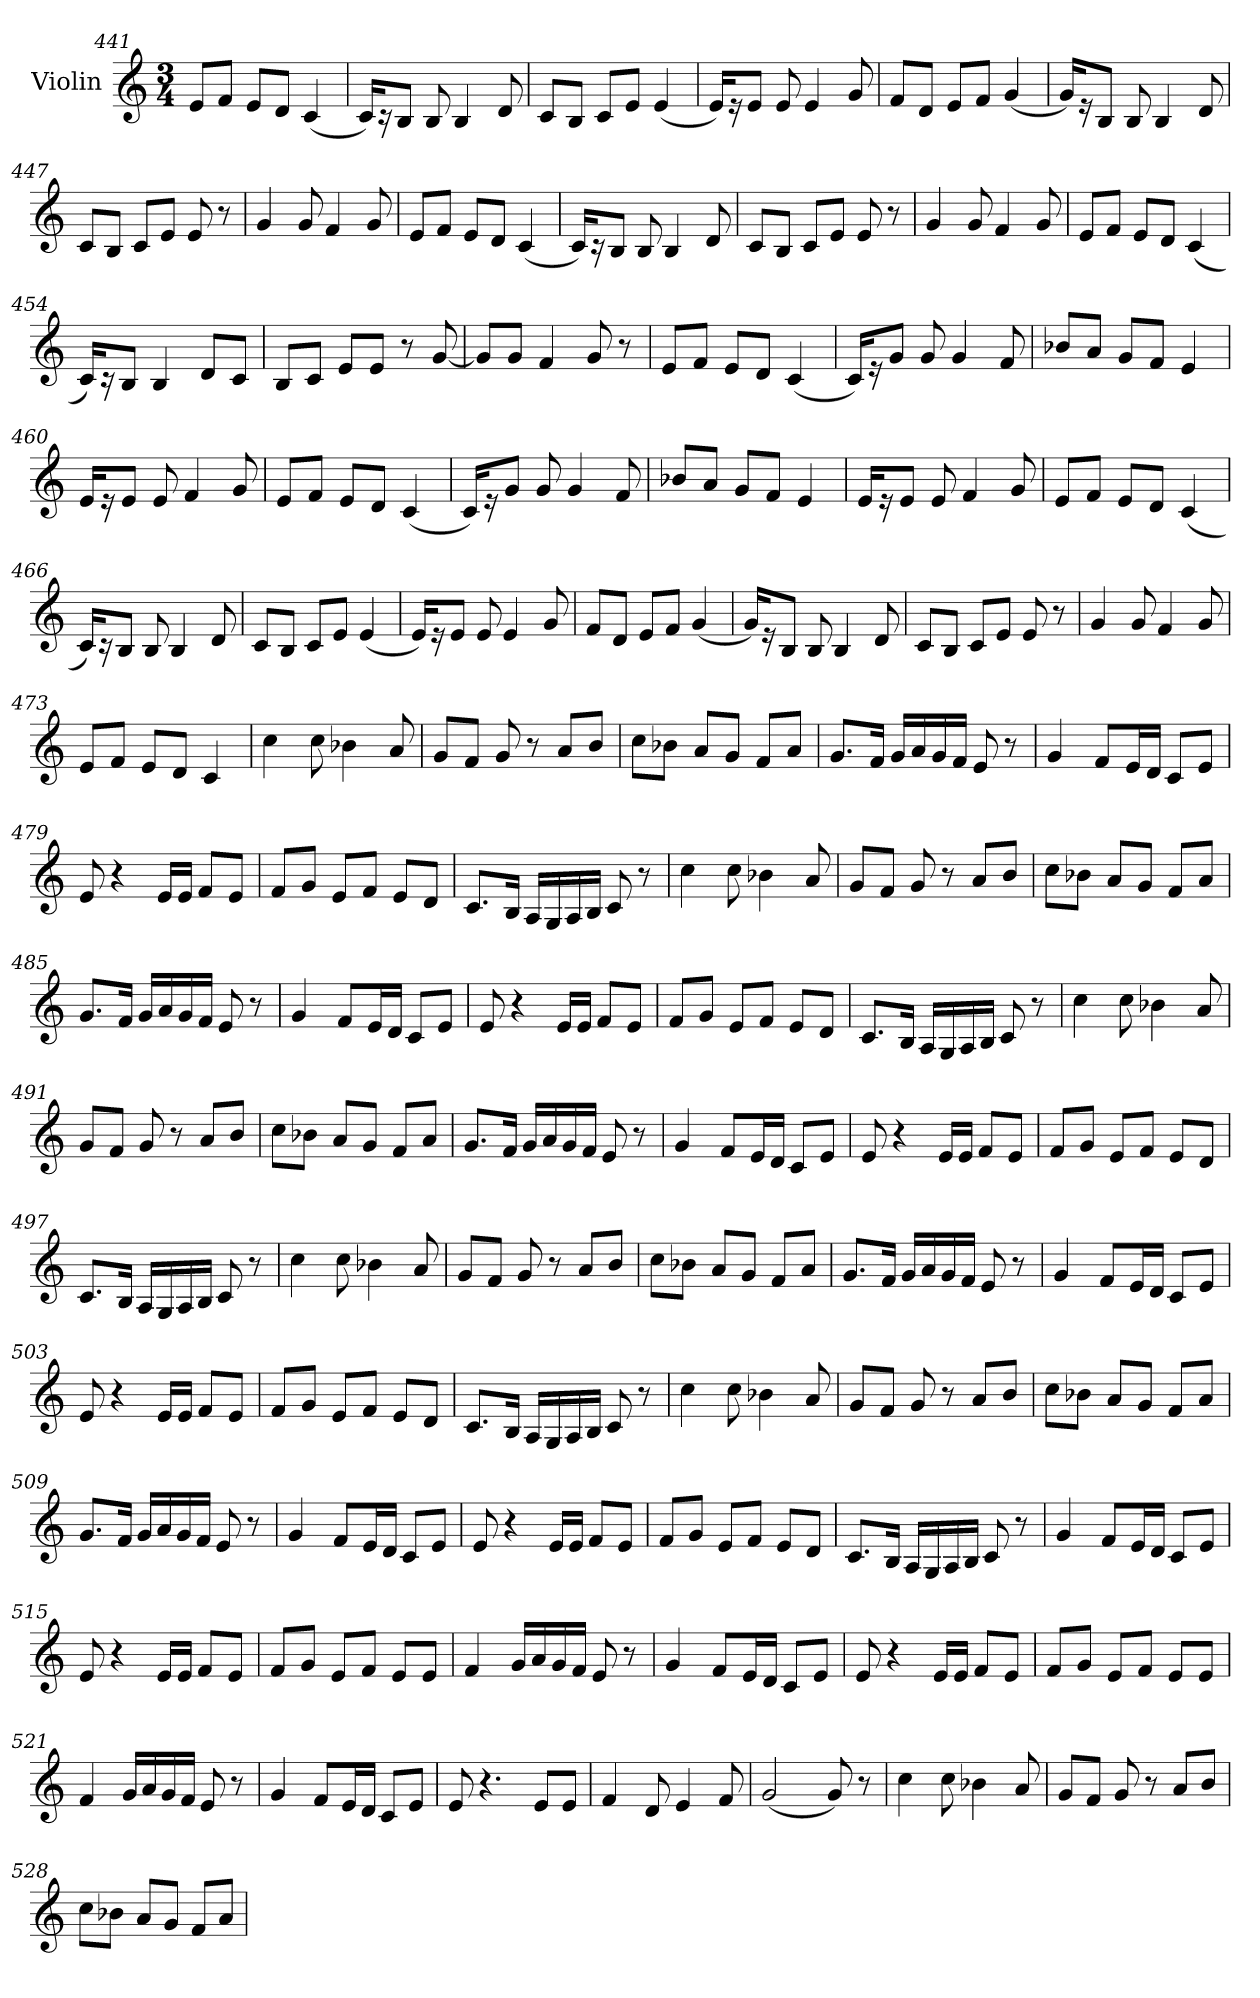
**kern
*part1
*staff1
*I"Violin
*clefG2
*k[]
*M3/4
=441
8e/L
8f/J
8e/L
8d/J
(4c/
=442
16c/KL)
16r
8B/J
8B/
4B/
8d/
=443
8c/L
8B/J
8c/L
8e/J
(4e/
!!LO:LB:g=z
=444
16e/KL)
16r
8e/J
8e/
4e/
8g/
!!LO:LB:g=z
=445
8f/L
8d/J
8e/L
8f/J
(4g/
=446
16g/KL)
16r
8B/J
8B/
4B/
8d/
=447
8c/L
8B/J
8c/L
8e/J
8e/
8r
=448
4g/
8g/
4f/
8g/
=449
8e/L
8f/J
8e/L
8d/J
(4c/
=450
16c/KL)
16r
8B/J
8B/
4B/
8d/
!!LO:LB:g=z
=451
8c/L
8B/J
8c/L
8e/J
8e/
8r
=452
4g/
8g/
4f/
8g/
=453
8e/L
8f/J
8e/L
8d/J
(4c/
=454
16c/KL)
16r
8B/J
4B/
8d/L
8c/J
=455
8B/L
8c/J
8e/L
8e/J
8r
[8g/
=456
8g/L]
8g/J
4f/
8g/
8r
!!LO:LB:g=z
=457
8e/L
8f/J
8e/L
8d/J
(4c/
=458
16c/KL)
16r
8g/J
8g/
4g/
8f/
=459
8b-X/L
8a/J
8g/L
8f/J
4e/
=460
16e/KL
16r
8e/J
8e/
4f/
8g/
=461
8e/L
8f/J
8e/L
8d/J
(4c/
=462
16c/KL)
16r
8g/J
8g/
4g/
8f/
!!LO:LB:g=z
=463
8b-X/L
8a/J
8g/L
8f/J
4e/
=464
16e/KL
16r
8e/J
8e/
4f/
8g/
=465
8e/L
8f/J
8e/L
8d/J
(4c/
=466
16c/KL)
16r
8B/J
8B/
4B/
8d/
=467
8c/L
8B/J
8c/L
8e/J
(4e/
!!LO:LB:g=z
=468
16e/KL)
16r
8e/J
8e/
4e/
8g/
!!LO:PB:g=z
=469
8f/L
8d/J
8e/L
8f/J
(4g/
=470
16g/KL)
16r
8B/J
8B/
4B/
8d/
=471
8c/L
8B/J
8c/L
8e/J
8e/
8r
=472
4g/
8g/
4f/
8g/
=473
8e/L
8f/J
8e/L
8d/J
4c/
=474
*MM55
4cc\
8cc\
4b-X\
8a/
!!LO:LB:g=z
=475
8g/L
8f/J
8g/
8r
8a/L
8b/J
=476
8cc\L
8b-X\J
8a/L
8g/J
8f/L
8a/J
=477
8.g/L
16f/Jk
16g/LL
16a/
16g/
16f/JJ
8e/
8r
=478
4g/
8f/L
16e/L
16d/JJ
8c/L
8e/J
=479
8e/
4r
16e/LL
16e/JJ
8f/L
8e/J
!!LO:LB:g=z
=480
8f/L
8g/J
8e/L
8f/J
8e/L
8d/J
=481
8.c/L
16B/Jk
16A/LL
16G/
16A/
16B/JJ
8c/
8r
=482
4cc\
8cc\
4b-X\
8a/
=483
8g/L
8f/J
8g/
8r
8a/L
8b/J
=484
8cc\L
8b-X\J
8a/L
8g/J
8f/L
8a/J
!!LO:LB:g=z
=485
8.g/L
16f/Jk
16g/LL
16a/
16g/
16f/JJ
8e/
8r
!!LO:LB:g=z
=486
4g/
8f/L
16e/L
16d/JJ
8c/L
8e/J
=487
8e/
4r
16e/LL
16e/JJ
8f/L
8e/J
=488
8f/L
8g/J
8e/L
8f/J
8e/L
8d/J
=489
8.c/L
16B/Jk
16A/LL
16G/
16A/
16B/JJ
8c/
8r
=490
4cc\
8cc\
4b-X\
8a/
!!LO:LB:g=z
=491
8g/L
8f/J
8g/
8r
8a/L
8b/J
=492
8cc\L
8b-X\J
8a/L
8g/J
8f/L
8a/J
=493
8.g/L
16f/Jk
16g/LL
16a/
16g/
16f/JJ
8e/
8r
=494
4g/
8f/L
16e/L
16d/JJ
8c/L
8e/J
=495
8e/
4r
16e/LL
16e/JJ
8f/L
8e/J
!!LO:LB:g=z
=496
8f/L
8g/J
8e/L
8f/J
8e/L
8d/J
!!LO:LB:g=z
=497
8.c/L
16B/Jk
16A/LL
16G/
16A/
16B/JJ
8c/
8r
=498
4cc\
8cc\
4b-X\
8a/
=499
8g/L
8f/J
8g/
8r
8a/L
8b/J
=500
8cc\L
8b-X\J
8a/L
8g/J
8f/L
8a/J
=501
8.g/L
16f/Jk
16g/LL
16a/
16g/
16f/JJ
8e/
8r
!!LO:PB:g=z
=502
4g/
8f/L
16e/L
16d/JJ
8c/L
8e/J
=503
8e/
4r
16e/LL
16e/JJ
8f/L
8e/J
=504
8f/L
8g/J
8e/L
8f/J
8e/L
8d/J
=505
8.c/L
16B/Jk
16A/LL
16G/
16A/
16B/JJ
8c/
8r
=506
4cc\
8cc\
4b-X\
8a/
!!LO:LB:g=z
=507
8g/L
8f/J
8g/
8r
8a/L
8b/J
=508
8cc\L
8b-X\J
8a/L
8g/J
8f/L
8a/J
=509
8.g/L
16f/Jk
16g/LL
16a/
16g/
16f/JJ
8e/
8r
=510
4g/
8f/L
16e/L
16d/JJ
8c/L
8e/J
=511
8e/
4r
16e/LL
16e/JJ
8f/L
8e/J
!!LO:LB:g=z
=512
8f/L
8g/J
8e/L
8f/J
8e/L
8d/J
!!LO:LB:g=z
=513
8.c/L
16B/Jk
16A/LL
16G/
16A/
16B/JJ
8c/
8r
=514
4g/
8f/L
16e/L
16d/JJ
8c/L
8e/J
=515
8e/
4r
16e/LL
16e/JJ
8f/L
8e/J
=516
8f/L
8g/J
8e/L
8f/J
8e/L
8e/J
=517
4f/
16g/LL
16a/
16g/
16f/JJ
8e/
8r
!!LO:LB:g=z
=518
4g/
8f/L
16e/L
16d/JJ
8c/L
8e/J
=519
8e/
4r
16e/LL
16e/JJ
8f/L
8e/J
=520
8f/L
8g/J
8e/L
8f/J
8e/L
8e/J
=521
4f/
16g/LL
16a/
16g/
16f/JJ
8e/
8r
=522
4g/
8f/L
16e/L
16d/JJ
8c/L
8e/J
=523
8e/
4.r
8e/L
8e/J
!!LO:LB:g=z
=524
4f/
8d/
4e/
8f/
=525
(2g/
8g/)
8r
=526
4cc\
8cc\
4b-X\
8a/
=527
8g/L
8f/J
8g/
8r
8a/L
8b/J
=528
8cc\L
8b-X\J
8a/L
8g/J
8f/L
8a/J
=
*-
